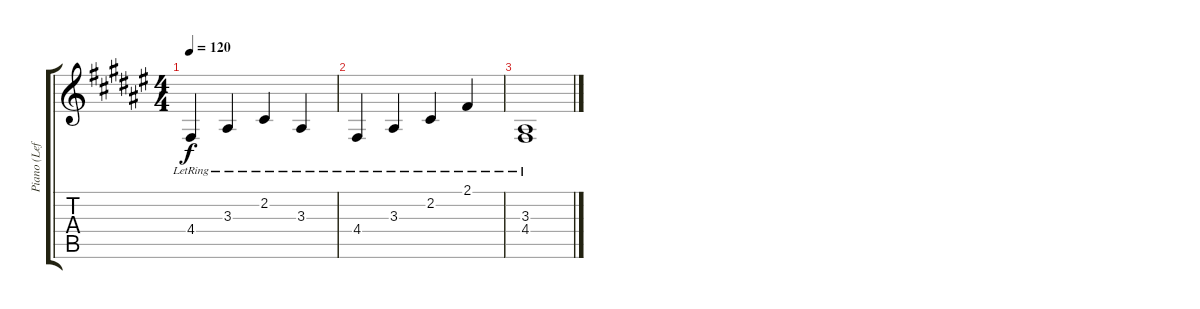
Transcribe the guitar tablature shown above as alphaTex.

\track ("Piano (Left Hand)" "Piano (Lef") {instrument electricgrandpiano}
\staff {score tabs}
\tuning (E4 B3 G3 D3 A2 E2) {hide}
\ts (4 4)
\tempo 120
\clef g2
\ks f#
4.4{lr}.4{dy f} 3.3{lr}.4 2.2{lr}.4 3.3{lr}.4 |
4.4{lr}.4 3.3{lr}.4 2.2{lr}.4 2.1{lr}.4 |
(3.3{lr} 4.4{lr}).1
